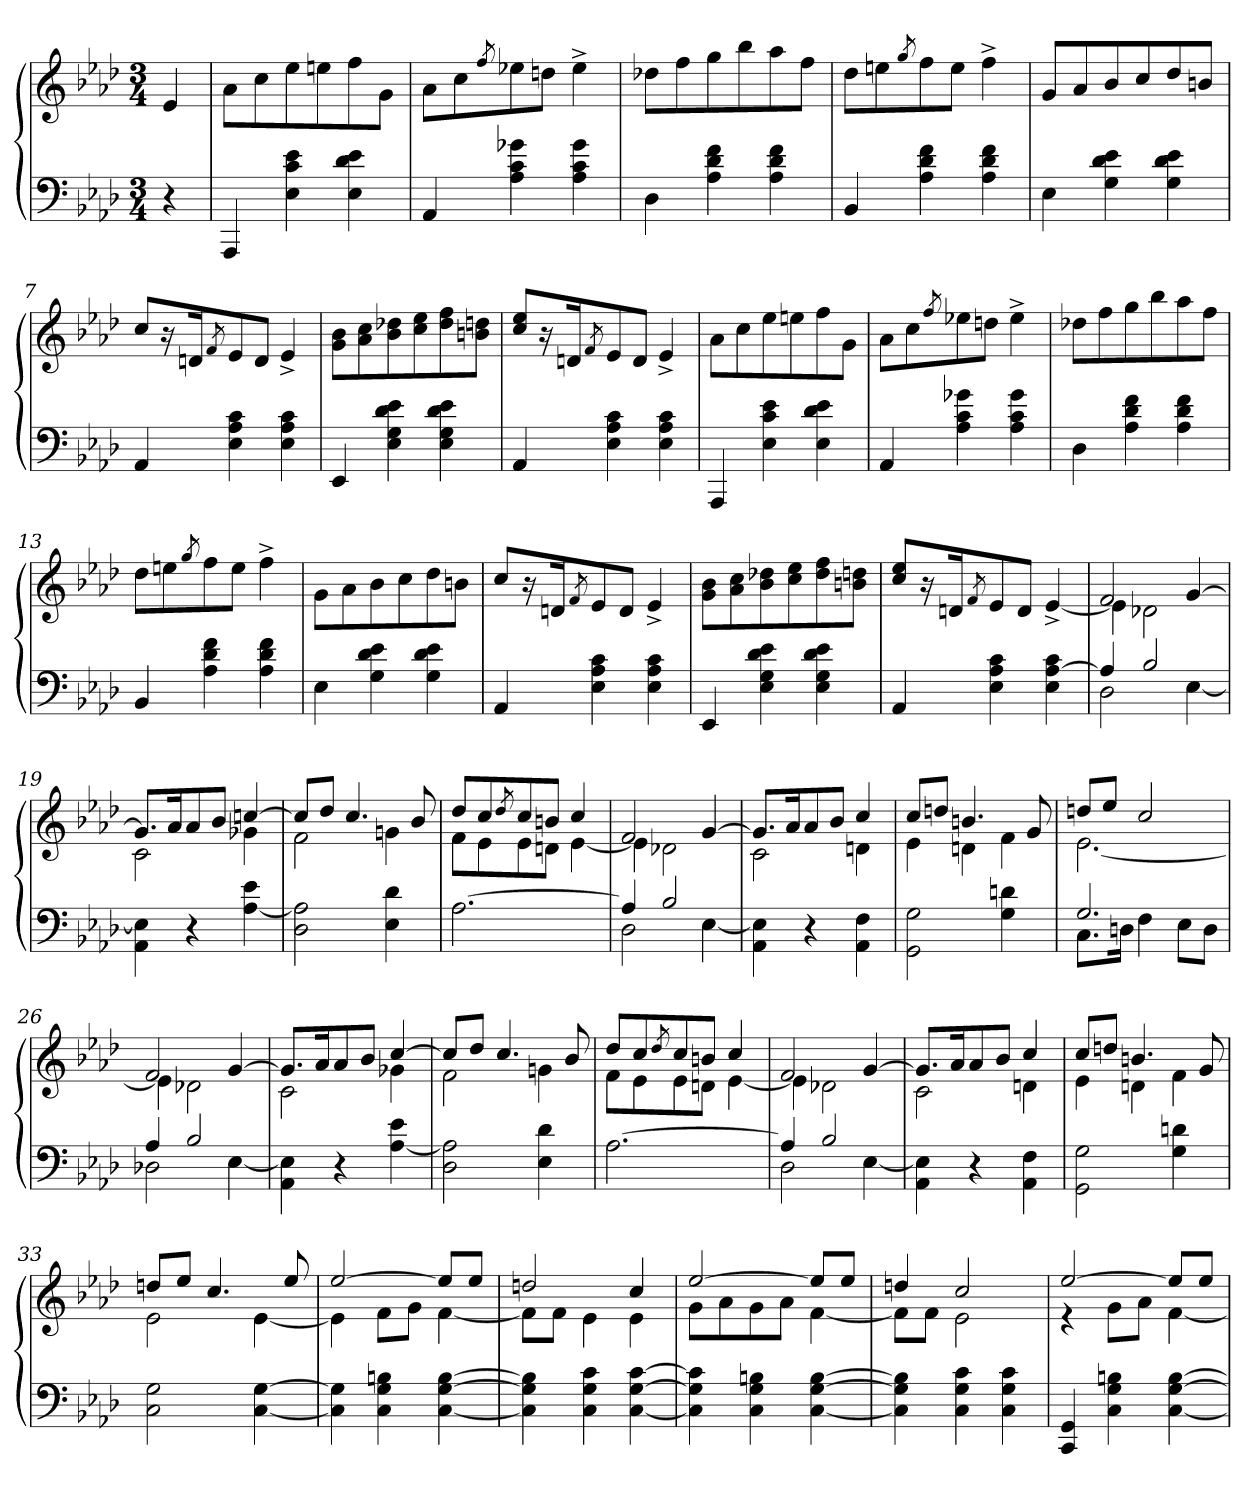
**kern	**kern
*part2	*part1
*staff2	*staff1
*clefF4	*clefG2
*k[b-e-a-d-]	*k[b-e-a-d-]
*A-:	*A-:
*M3/4	*M3/4
=1	=1
4r	4e-
=2	=2
4AAA-	8a-L
.	8cc
4e- 4c 4E-	8ee-
.	8een
4e- 4d- 4E-	8ff
.	8gJ
=3	=3
4AA-	8a-L
.	8cc
.	8qff/
4g-X 4c 4A-	8ee-X
.	8ddnJ
4g- 4c 4A-	4ee-^>
=4	=4
4D-	8dd-XL
.	8ff
4f 4d- 4A-	8gg
.	8bb-
4f 4d- 4A-	8aa-
.	8ffJ
=5	=5
4BB-	8dd-L
.	8een
.	8qgg/
4f 4d- 4A-	8ff
.	8eeJ
4f 4d- 4A-	4ff^>
=6	=6
4E-	8g/L
.	8a-
4e- 4d- 4G	8b-
.	8cc
4e- 4d- 4G	8dd-
.	8bnJ
=7	=7
4AA-	8ccL
.	16r
.	16dn
.	8qf/
4c 4A- 4E-	8e-
.	8dJ
4c 4A- 4E-	4e-^>
=8	=8
4EE-	8b- 8gL
.	8cc 8a-
4e- 4d- 4G 4E-	8dd-X 8b-
.	8ee- 8cc
4e- 4d- 4G 4E-	8ff 8dd-
.	8ddn 8bnJ
=9	=9
4AA-	8ee-/ 8ccL
.	16r
.	16dn
.	8qf/
4c 4A- 4E-	8e-
.	8dJ
4c 4A- 4E-	4e-^>
=10	=10
4AAA-	8a-L
.	8cc
4e- 4c 4E-	8ee-
.	8een
4e- 4d- 4E-	8ff
.	8gJ
=11	=11
4AA-	8a-L
.	8cc
.	8qff/
4g-X 4c 4A-	8ee-X
.	8ddnJ
4g- 4c 4A-	4ee-^>
=12	=12
4D-	8dd-XL
.	8ff
4f 4d- 4A-	8gg
.	8bb-
4f 4d- 4A-	8aa-
.	8ffJ
=13	=13
4BB-	8dd-L
.	8een
.	8qgg/
4f 4d- 4A-	8ff
.	8eeJ
4f 4d- 4A-	4ff^>
=14	=14
4E-	8gL
.	8a-
4e- 4d- 4G	8b-
.	8cc
4e- 4d- 4G	8dd-
.	8bnJ
=15	=15
4AA-	8ccL
.	16r
.	16dn
.	8qf/
4c 4A- 4E-	8e-
.	8dJ
4c 4A- 4E-	4e-^>
=16	=16
4EE-	8b- 8gL
.	8cc 8a-
4e- 4d- 4G 4E-	8dd-X 8b-
.	8ee- 8cc
4e- 4d- 4G 4E-	8ff 8dd-
.	8ddn 8bnJ
=17	=17
4AA-	8ee- 8ccL
.	16r
.	16dn
.	8qf/
4c 4A- 4E-	8e-
.	8dJ
4c [4A- 4E-	[4e-^>
=18	=18
*^	*^
4A-]	2D-	2f	4e-]
2B-	.	.	2d-X
.	[4E-	[4g	.
*v	*v	*	*
=19	=19	=19
4E-] 4AA-\	8.gL]	2c
.	16a-	.
4r	8a-	.
.	8b-J	.
4e- [4A-	[4ccn	4g-X
=20	=20	=20
2A-] 2D-	8ccL]	2f
.	8dd-J	.
.	4.cc	.
4d- 4E-	.	4gn
.	8b-	.
=21	=21	=21
[2.A-	8dd-L	8fL
.	8cc	8e-
.	8qdd-/	.
.	8cc	8e-
.	8bnJ	8dnJ
.	4cc	[4e-
=22	=22	=22
*^	*	*
4A-]	2D-	2f	4e-]
2B-	.	.	2d-X
.	[4E-	[4g	.
*v	*v	*	*
=23	=23	=23
4E-\] 4AA-\	8.gL]	2c
.	16a-	.
4r	8a-	.
.	8b-J	.
4F\ 4AA-\	4cc	4dn
=24	=24	=24
2G\ 2GG\	8ccL	4e-
.	8ddnJ	.
.	4.bn	4dn
4dn 4G	.	4f
.	8g	.
=25	=25	=25
*^	*	*
2.G	8.CL	8ddnL	[2.e-
.	.	8ee-J	.
.	16DnJk	.	.
.	4F	2cc	.
.	8E-L	.	.
.	8DJ	.	.
=26	=26	=26	=26
4A-	2D-X	2f	4e-]
2B-	.	.	2d-X
.	[4E-	[4g	.
*v	*v	*	*
=27	=27	=27
4E-] 4AA-\	8.gL]	2c
.	16a-	.
4r	8a-	.
.	8b-J	.
4e- [4A-	[4cc	4g-X
=28	=28	=28
2A-] 2D-	8ccL]	2f
.	8dd-J	.
.	4.cc	.
4d- 4E-	.	4gn
.	8b-	.
=29	=29	=29
[2.A-	8dd-L	8fL
.	8cc	8e-
.	8qdd-/	.
.	8cc	8e-
.	8bnJ	8dnJ
.	4cc	[4e-
=30	=30	=30
*^	*	*
4A-]	2D-	2f	4e-]
2B-	.	.	2d-X
.	[4E-	[4g	.
*v	*v	*	*
=31	=31	=31
4E-\] 4AA-\	8.gL]	2c
.	16a-	.
4r	8a-	.
.	8b-J	.
4F\ 4AA-\	4cc	4dn
=32	=32	=32
2G\ 2GG\	8ccL	4e-
.	8ddnJ	.
.	4.bn	4dn
4dn 4G	.	4f
.	8g	.
=33	=33	=33
2G 2C	8ddnL	2e-
.	8ee-J	.
.	4.cc	.
[4G [4C	.	[4e-
.	8ee-	.
=34	=34	=34
4G] 4C]	[2ee-	4e-]
4Bn 4G 4C	.	8fL
.	.	8gJ
[4B [4G [4C	8ee-L]	[4f
.	8ee-J	.
=35	=35	=35
4Bn] 4G] 4C]	2ddn	8fL]
.	.	8fJ
4c 4G 4C	.	4e-
[4c [4G [4C	4cc	4e-
=36	=36	=36
4c] 4G] 4C]	[2ee-	8gL
.	.	8a-
4Bn 4G 4C	.	8g
.	.	8a-J
[4B [4G [4C	8ee-L]	[4f\
.	8ee-J	.
=37	=37	=37
4Bn] 4G] 4C]	4ddn	8fL]
.	.	8fJ
4c 4G 4C	2cc	2e-
4c 4G 4C	.	.
=38	=38	=38
4GG 4CC	[2ee-	4r
4Bn 4G 4C	.	8gL
.	.	8a-J
[4B [4G [4C	8ee-L]	[4f\
.	8ee-J	.
*	*v	*v
=	=
*-	*-
